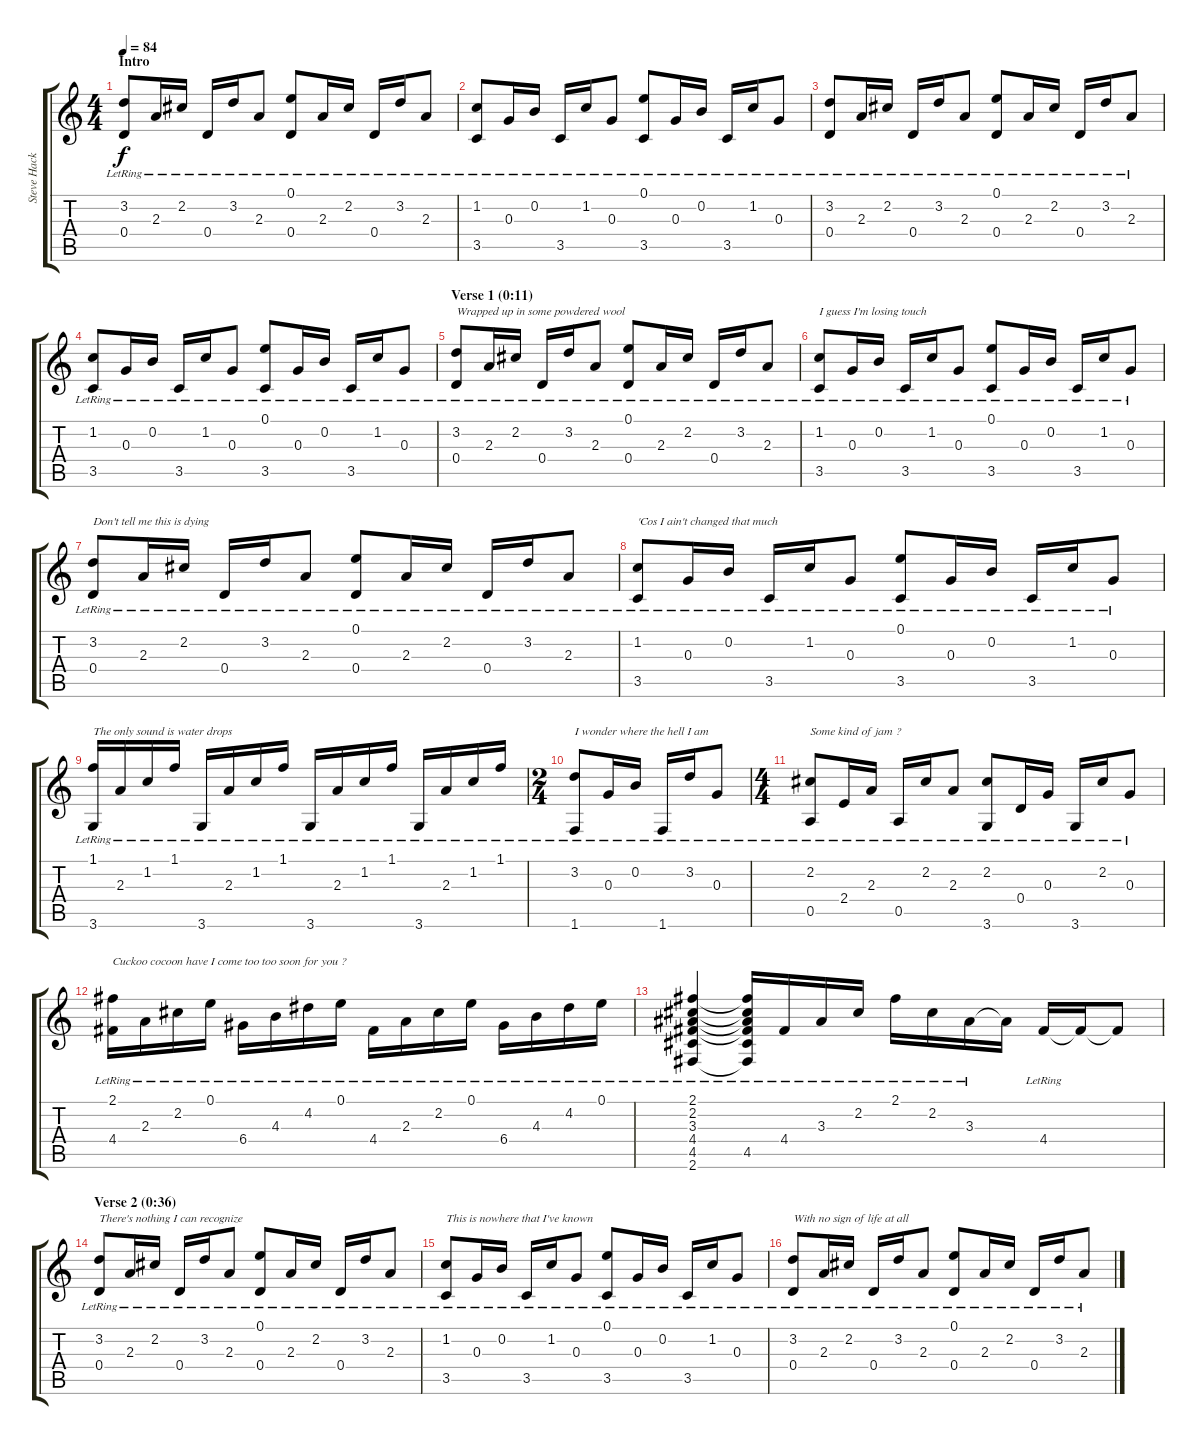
\track ("Steve Hackett (electric guitar 1)" "Steve Hack") {instrument electricguitarjazz}
\staff {score tabs}
\tuning (E4 B3 G3 D3 A2 E2) {hide}
\ts (4 4)
\section ("" "Intro")
\tempo 84
\clef g2
\ks c
(3.2{lr} 0.4{lr}).8{dy f instrument electricguitarjazz} 2.3{lr}.16 2.2{lr}.16 0.4{lr}.16 3.2{lr}.16 2.3{lr}.8 (0.1{lr} 0.4{lr}).8 2.3{lr}.16 2.2{lr}.16 0.4{lr}.16 3.2{lr}.16 2.3{lr}.8 |
(1.2{lr} 3.5{lr}).8 0.3{lr}.16 0.2{lr}.16 3.5{lr}.16 1.2{lr}.16 0.3{lr}.8 (0.1{lr} 3.5{lr}).8 0.3{lr}.16 0.2{lr}.16 3.5{lr}.16 1.2{lr}.16 0.3{lr}.8 |
(3.2{lr} 0.4{lr}).8 2.3{lr}.16 2.2{lr}.16 0.4{lr}.16 3.2{lr}.16 2.3{lr}.8 (0.1{lr} 0.4{lr}).8 2.3{lr}.16 2.2{lr}.16 0.4{lr}.16 3.2{lr}.16 2.3{lr}.8 |
(1.2{lr} 3.5{lr}).8 0.3{lr}.16 0.2{lr}.16 3.5{lr}.16 1.2{lr}.16 0.3{lr}.8 (0.1{lr} 3.5{lr}).8 0.3{lr}.16 0.2{lr}.16 3.5{lr}.16 1.2{lr}.16 0.3{lr}.8 |
\section ("" "Verse 1 (0:11)")
(3.2{lr} 0.4{lr}).8{txt "Wrapped up in some powdered wool"} 2.3{lr}.16 2.2{lr}.16 0.4{lr}.16 3.2{lr}.16 2.3{lr}.8 (0.1{lr} 0.4{lr}).8 2.3{lr}.16 2.2{lr}.16 0.4{lr}.16 3.2{lr}.16 2.3{lr}.8 |
(1.2{lr} 3.5{lr}).8{txt "I guess I'm losing touch"} 0.3{lr}.16 0.2{lr}.16 3.5{lr}.16 1.2{lr}.16 0.3{lr}.8 (0.1{lr} 3.5{lr}).8 0.3{lr}.16 0.2{lr}.16 3.5{lr}.16 1.2{lr}.16 0.3{lr}.8 |
(3.2{lr} 0.4{lr}).8{txt "Don't tell me this is dying"} 2.3{lr}.16 2.2{lr}.16 0.4{lr}.16 3.2{lr}.16 2.3{lr}.8 (0.1{lr} 0.4{lr}).8 2.3{lr}.16 2.2{lr}.16 0.4{lr}.16 3.2{lr}.16 2.3{lr}.8 |
(1.2{lr} 3.5{lr}).8{txt "'Cos I ain't changed that much"} 0.3{lr}.16 0.2{lr}.16 3.5{lr}.16 1.2{lr}.16 0.3{lr}.8 (0.1{lr} 3.5{lr}).8 0.3{lr}.16 0.2{lr}.16 3.5{lr}.16 1.2{lr}.16 0.3{lr}.8 |
(1.1{lr} 3.6{lr}).16{txt "The only sound is water drops"} 2.3{lr}.16 1.2{lr}.16 1.1{lr}.16 3.6{lr}.16 2.3{lr}.16 1.2{lr}.16 1.1{lr}.16 3.6{lr}.16 2.3{lr}.16 1.2{lr}.16 1.1{lr}.16 3.6{lr}.16 2.3{lr}.16 1.2{lr}.16 1.1{lr}.16 |
\ts (2 4)
(3.2{lr} 1.6{lr}).8{txt "I wonder where the hell I am"} 0.3{lr}.16 0.2{lr}.16 1.6{lr}.16 3.2{lr}.16 0.3{lr}.8 |
\ts (4 4)
(2.2{lr} 0.5{lr}).8{txt "Some kind of jam ?"} 2.4{lr}.16 2.3{lr}.16 0.5{lr}.16 2.2{lr}.16 2.3{lr}.8 (2.2{lr} 3.6{lr}).8 0.4{lr}.16 0.3{lr}.16 3.6{lr}.16 2.2{lr}.16 0.3{lr}.8 |
(2.1{lr} 4.4{lr}).16{txt "Cuckoo cocoon have I come too too soon for you ?"} 2.3{lr}.16 2.2{lr}.16 0.1{lr}.16 6.4{lr}.16 4.3{lr}.16 4.2{lr}.16 0.1{lr}.16 4.4{lr}.16 2.3{lr}.16 2.2{lr}.16 0.1{lr}.16 6.4{lr}.16 4.3{lr}.16 4.2{lr}.16 0.1{lr}.16 |
(2.1{lr} 2.2{lr} 3.3{lr} 4.4{lr} 4.5{lr} 2.6{lr}).4 (2.1{t} 2.2{t} 3.3{t} 4.4{t} 4.5{lr} 2.6{t}).16 4.4{lr}.16 3.3{lr}.16 2.2{lr}.16 2.1{lr}.16 2.2{lr}.16 3.3{lr}.16 3.3{t}.16 4.4{lr}.16 4.4{t}.16 4.4{t}.8 |
\section ("" "Verse 2 (0:36)")
(3.2{lr} 0.4{lr}).8{txt "There's nothing I can recognize"} 2.3{lr}.16 2.2{lr}.16 0.4{lr}.16 3.2{lr}.16 2.3{lr}.8 (0.1{lr} 0.4{lr}).8 2.3{lr}.16 2.2{lr}.16 0.4{lr}.16 3.2{lr}.16 2.3{lr}.8 |
(1.2{lr} 3.5{lr}).8{txt "This is nowhere that I've known"} 0.3{lr}.16 0.2{lr}.16 3.5{lr}.16 1.2{lr}.16 0.3{lr}.8 (0.1{lr} 3.5{lr}).8 0.3{lr}.16 0.2{lr}.16 3.5{lr}.16 1.2{lr}.16 0.3{lr}.8 |
(3.2{lr} 0.4{lr}).8{txt "With no sign of life at all"} 2.3{lr}.16 2.2{lr}.16 0.4{lr}.16 3.2{lr}.16 2.3{lr}.8 (0.1{lr} 0.4{lr}).8 2.3{lr}.16 2.2{lr}.16 0.4{lr}.16 3.2{lr}.16 2.3{lr}.8
